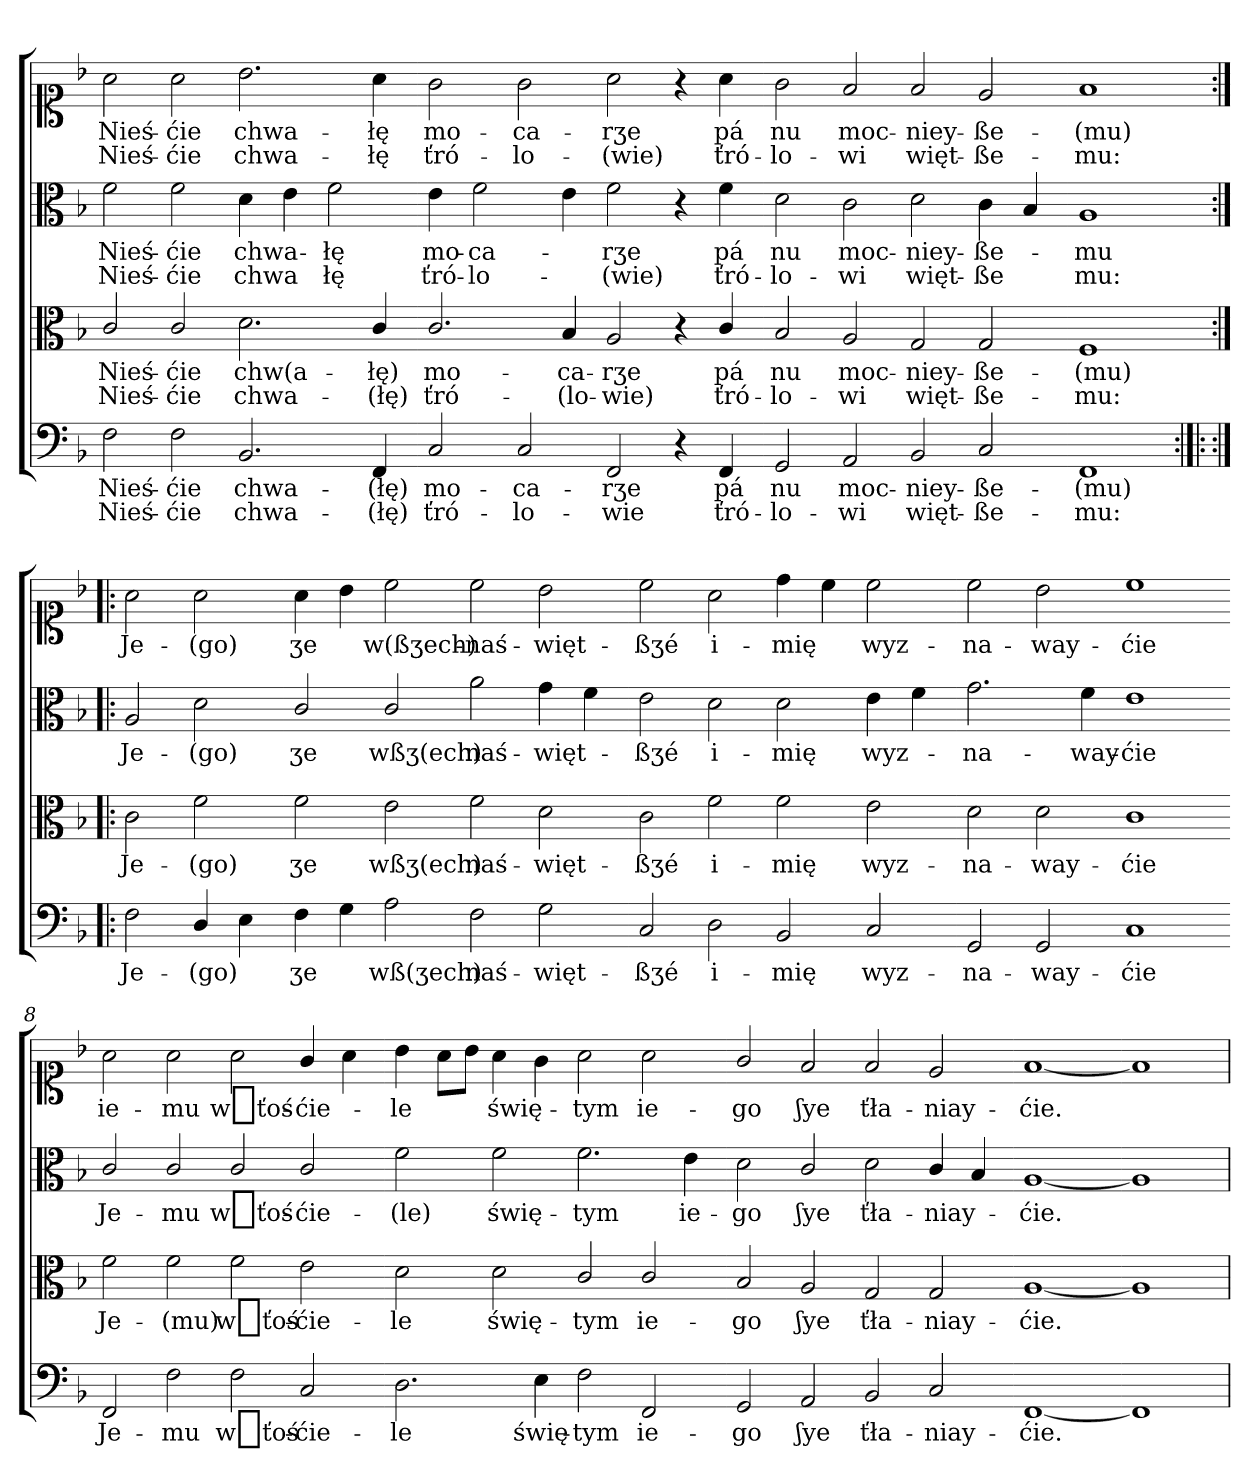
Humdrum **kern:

**kern	**text	**text	**kern	**text	**text	**kern	**text	**text	**kern	**text	**text
*part4	*part4	*part4	*part3	*part3	*part3	*part2	*part2	*part2	*part1	*part1	*part1
*staff4	*staff4	*staff4	*staff3	*staff3	*staff3	*staff2	*staff2	*staff2	*staff1	*staff1	*staff1
*clefF4	*	*	*clefC3	*	*	*clefC3	*	*	*clefC1	*	*
*k[b-]	*	*	*k[b-]	*	*	*k[b-]	*	*	*k[b-]	*	*
*F:	*	*	*F:	*	*	*F:	*	*	*F:	*	*
=1	=1	=1	=1	=1	=1	=1	=1	=1	=1	=1	=1
2F	Nieś-	Nieś-	2c/	Nieś-	Nieś-	2f	Nieś-	Nieś-	2a	Nieś-	Nieś-
2F	-ćie	-ćie	2c/	-ćie	-ćie	2f	-ćie	-ćie	2a	-ćie	-ćie
2.BB-	chwa-	chwa-	2.d	chw(a-	chwa-	4d	chwa-	chwa	2.b-	chwa-	chwa-
.	.	.	.	.	.	4e	.	.	.	.	.
.	.	.	.	.	.	2f	-łę	łę	.	.	.
4FF	-(łę)	-(łę)	4c/	-łę)	-(łę)	.	.	.	4a	-łę	-łę
=2-	=2-	=2-	=2-	=2-	=2-	=2-	=2-	=2-	=2-	=2-	=2-
2C	mo-	ťró-	2.c/	mo-	ťró-	4e	mo-	ťró-	2g	mo-	ťró-
.	.	.	.	.	.	2f	-ca-	-lo-	.	.	.
2C	-ca-	-lo-	.	.	.	.	.	.	2g	-ca-	-lo-
.	.	.	4B-	-ca-	-(lo-	4e	.	.	.	.	.
2FF	-rӡe	-wie	2A	-rӡe	-wie)	2f	-rӡe	(wie)	2a	-rӡe	-(wie)
4r	.	.	4r	.	.	4r	.	.	4r	.	.
4FF	pá	ťró-	4c/	pá	ťró-	4f	pá	ťró-	4a	pá	ťró-
=3-	=3-	=3-	=3-	=3-	=3-	=3-	=3-	=3-	=3-	=3-	=3-
2GG	-nu	-lo-	2B-	-nu	-lo-	2d	-nu	-lo-	2g	-nu	-lo-
2AA	moc-	-wi	2A	moc-	-wi	2c	moc-	-wi	2f	moc-	-wi
2BB-	-niey-	więt-	2G	-niey-	więt-	2d	-niey-	więt-	2f	-niey-	więt-
2C	-ße-	-ße-	2G	-ße-	-ße-	4c	-ße-	-ße	2e	-ße-	-ße-
.	.	.	.	.	.	4B-	.	.	.	.	.
=4-	=4-	=4-	=4-	=4-	=4-	=4-	=4-	=4-	=4-	=4-	=4-
1FF	-(mu)	-mu:	1F	-(mu)	-mu:	1A	-mu	mu:	1f	-(mu)	mu:
=:|!|:	=-	=-	=-	=-	=-	=-	=-	=-	=-	=-	=-
2F	Je-	.	2c	Je-	.	2A	Je-	.	2a	Je-	.
4D/	-(go)	.	2f	-(go)	.	2d	-(go)	.	2a	-(go)	.
4E	.	.	.	.	.	.	.	.	.	.	.
=5-	=5-	=5-	=5-	=5-	=5-	=5-	=5-	=5-	=5-	=5-	=5-
4F	ӡe	.	2f	ӡe	.	2c/	ӡe	.	4a	ӡe	.
4G	.	.	.	.	.	.	.	.	4b-	.	.
2A	wß(ӡech)	.	2e	wßӡ(ech)	.	2c/	wßӡ(ech)	.	2cc	w(ßӡech)-	.
2F	naś-	.	2f	naś-	.	2a	naś-	.	2cc	naś-	.
2G	-więt-	.	2d	-więt-	.	4g	-więt-	.	2b-	-więt-	.
.	.	.	.	.	.	4f	.	.	.	.	.
=6-	=6-	=6-	=6-	=6-	=6-	=6-	=6-	=6-	=6-	=6-	=6-
2C	-ßӡé	.	2c	-ßӡé	.	2e	-ßӡé	.	2cc	-ßӡé	.
2D	i-	.	2f	i-	.	2d	i-	.	2a	i-	.
2BB-	-mię	.	2f	-mię	.	2d	-mię	.	4dd	-mię	.
.	.	.	.	.	.	.	.	.	4cc	.	.
2C	wyz-	.	2e	wyz-	.	4e	wyz-	.	2cc	wyz-	.
.	.	.	.	.	.	4f	.	.	.	.	.
=7-	=7-	=7-	=7-	=7-	=7-	=7-	=7-	=7-	=7-	=7-	=7-
2GG	-na-	.	2d	-na-	.	2.g	-na-	.	2cc	-na-	.
2GG	-way-	.	2d	-way-	.	.	.	.	2b-	-way-	.
.	.	.	.	.	.	4f	-way-	.	.	.	.
1C	-ćie	.	1c	-ćie	.	1e	-ćie	.	1cc	-ćie	.
=8-	=8-	=8-	=8-	=8-	=8-	=8-	=8-	=8-	=8-	=8-	=8-
2FF	Je-	.	2f	Je-	.	2c/	Je-	.	2a	ie-	.
2F	-mu	.	2f	-(mu)	.	2c/	-mu	.	2a	-mu	.
2F	w_ťoś-	.	2f	w_ťoś-	.	2c/	w_ťoś-	.	2a	w_ťoś-	.
2C	-ćie-	.	2e	-ćie-	.	2c/	-ćie-	.	4g/	-ćie-	.
.	.	.	.	.	.	.	.	.	4a	.	.
=9-	=9-	=9-	=9-	=9-	=9-	=9-	=9-	=9-	=9-	=9-	=9-
2.D	-le	.	2d	-le	.	2f	-(le)	.	4b-	-le	.
.	.	.	.	.	.	.	.	.	8aL	.	.
.	.	.	.	.	.	.	.	.	8b-J	.	.
.	.	.	2d	świę-	.	2f	świę-	.	4a	świę-	.
4E	świę-	.	.	.	.	.	.	.	4g	.	.
2F	-tym	.	2c/	-tym	.	2.f	-tym	.	2a	-tym	.
2FF	ie-	.	2c/	ie-	.	.	.	.	2a	ie-	.
.	.	.	.	.	.	4e	ie-	.	.	.	.
=10-	=10-	=10-	=10-	=10-	=10-	=10-	=10-	=10-	=10-	=10-	=10-
2GG	-go	.	2B-	-go	.	2d	-go	.	2g/	-go	.
2AA	ʃye	.	2A	ʃye	.	2c/	ʃye	.	2f	ʃye	.
2BB-	ťła-	.	2G	ťła-	.	2d	ťła-	.	2f	ťła-	.
2C	-niay-	.	2G	-niay-	.	4c/	-niay-	.	2e	-niay-	.
.	.	.	.	.	.	4B-	.	.	.	.	.
=11-	=11-	=11-	=11-	=11-	=11-	=11-	=11-	=11-	=11-	=11-	=11-
[1FF/	-ćie.	.	[1A/	-ćie.	.	[1A/	-ćie.	.	[1f/	-ćie.	.
=12-	=12-	=12-	=12-	=12-	=12-	=12-	=12-	=12-	=12-	=12-	=12-
1FF/]	.	.	1A/]	.	.	1A/]	.	.	1f/]	.	.
=	=	=	=	=	=	=	=	=	=	=	=
*-	*-	*-	*-	*-	*-	*-	*-	*-	*-	*-	*-
